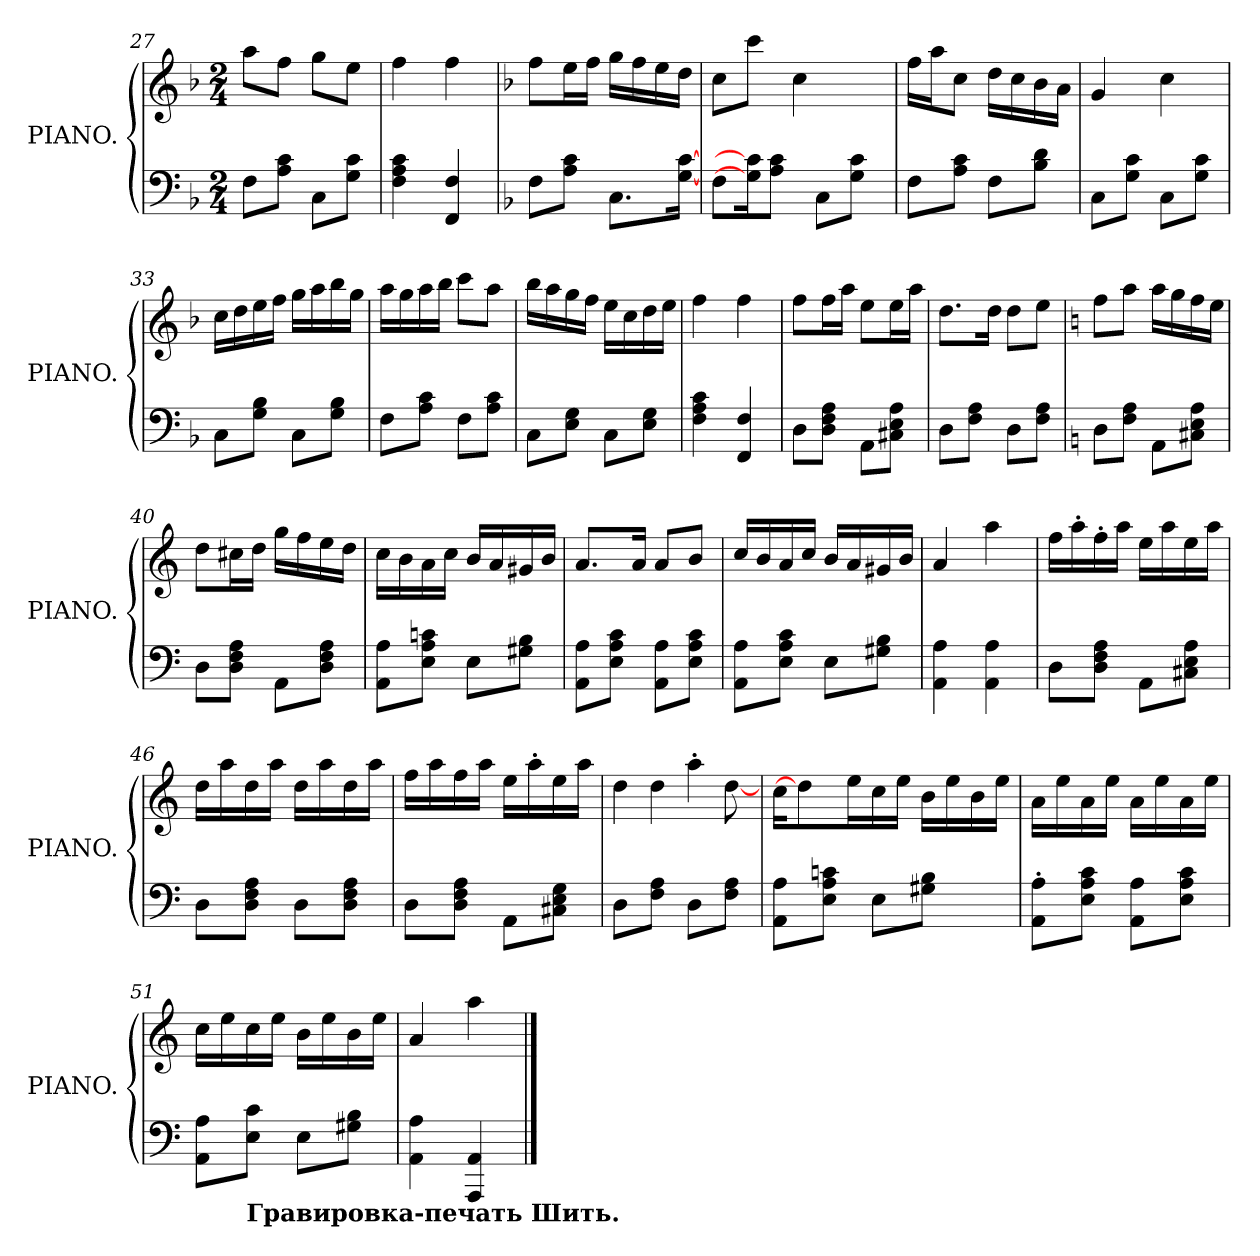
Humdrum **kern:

**kern	**kern
*part1	*part1
*staff2	*staff1
*I"PIANO.	*
*I'PIANO.	*
*clefF4	*clefG2
*k[b-]	*k[b-]
*M2/4	*M2/4
=27	=27
8F\L	8aa\L
8A\ 8c\J	8ff\J
8C\L	8gg\L
8G\ 8c\J	8ee\J
=28	=28
4F\ 4A\ 4c\	4ff\
4FF/ 4F/	4ff\
!!LO:PB:g=z
=29	=29
*k[b-]	*k[b-]
8F\L	8ff\L
8A\ 8c\J	16ee\L
.	16ff\JJ
8.C\L	16gg\LL
.	16ff\
.	16ee\
[16G\ [16c\J	16dd\JJ
=30	=30
8F\L	8cc\L
16G\] 16c\]J	8ccc\J
8A\ 8c\J	.
.	4cc\
8C\L	.
8G\ 8c\J	.
.	16ryy
=31	=31
8F\L	16ff\LL
.	16aa\J
8A\ 8c\J	8cc\J
8F\L	16dd\LL
.	16cc\
8B-\ 8d\J	16b-\
.	16a\JJ
=32	=32
8C\L	4g/
8G\ 8c\J	.
8C\L	4cc\
8G\ 8c\J	.
=33	=33
8C\L	16cc\LL
.	16dd\
8G\ 8B-\J	16ee\
.	16ff\JJ
8C\L	16gg\LL
.	16aa\
8G\ 8B-\J	16bb-\
.	16gg\JJ
!!LO:LB:g=z
=34	=34
8F\L	16aa\LL
.	16gg\
8A\ 8c\J	16aa\
.	16bb-\JJ
8F\L	8ccc\L
8A\ 8c\J	8aa\J
=35	=35
8C\L	16bb-\LL
.	16aa\
8E\ 8G\J	16gg\
.	16ff\JJ
8C\L	16ee\LL
.	16cc\
8E\ 8G\J	16dd\
.	16ee\JJ
=36	=36
4F\ 4A\ 4c\	4ff\
4FF/ 4F/	4ff\
=37	=37
8D\L	8ff\L
8D\ 8F\ 8A\J	16ff\L
.	16aa\JJ
8AA\L	8ee\L
8C#X\ 8E\ 8A\J	16ee\L
.	16aa\JJ
=38	=38
8D\L	8.dd\L
8F\ 8A\J	.
.	16dd\Jk
8D\L	8dd\L
8F\ 8A\J	8ee\J
!!LO:LB:g=z
=39	=39
*k[]	*k[]
8D\L	8ff\L
8F\ 8A\J	8aa\J
8AA\L	16aa\LL
.	16gg\
8C#X\ 8E\ 8A\J	16ff\
.	16ee\JJ
=40	=40
8D\L	8dd\L
8D\ 8F\ 8A\J	16cc#X\L
.	16dd\JJ
8AA\L	16gg\LL
.	16ff\
8D\ 8F\ 8A\J	16ee\
.	16dd\JJ
=41	=41
8AA\ 8A\L	16cc\LL
.	16b\
8E\ 8A\ 8cn\J	16a\
.	16cc\JJ
8E\L	16b/LL
.	16a/
8G#X\ 8B\J	16g#X/
.	16b/JJ
=42	=42
8AA\ 8A\L	8.a/L
8E\ 8A\ 8c\J	.
.	16a/Jk
8AA\ 8A\L	8a/L
8E\ 8A\ 8c\J	8b/J
=43	=43
8AA\ 8A\L	16cc/LL
.	16b/
8E\ 8A\ 8c\J	16a/
.	16cc/JJ
8E\L	16b/LL
.	16a/
8G#X\ 8B\J	16g#X/
.	16b/JJ
!!LO:LB:g=z
=44	=44
4AA\ 4A\	4a/
4AA\ 4A\	4aa\
=45	=45
8D\L	16ff\LL
.	16aa'>\
8D\ 8F\ 8A\J	16ff'>\
.	16aa\JJ
8AA\L	16ee\LL
.	16aa\
8C#X\ 8E\ 8A\J	16ee\
.	16aa\JJ
=46	=46
8D\L	16dd\LL
.	16aa\
8D\ 8F\ 8A\J	16dd\
.	16aa\JJ
8D\L	16dd\LL
.	16aa\
8D\ 8F\ 8A\J	16dd\
.	16aa\JJ
=47	=47
8D\L	16ff\LL
.	16aa\
8D\ 8F\ 8A\J	16ff\
.	16aa\JJ
8AA\L	16ee\LL
.	16aa'>\
8C#X\ 8E\ 8G\J	16ee\
.	16aa\JJ
!!LO:LB:g=z
=48	=48
*	*^
8D\L	4dd\	8ryy
8F\ 8A\J	.	4dd\
8D\L	4aa'>\	.
8F\ 8A\J	.	[8dd\
*	*v	*v
=49	=49
8AA\ 8A\L	16cc\LL
.	8dd\]
8E\ 8A\ 8cn\J	.
.	16ee\
8E\L	16cc\
.	16ee\JJ
8G#X\ 8B\J	16b\LL
.	16ee\
8ryy	16b\
.	16ee\JJ
=50	=50
8AA\'> 8A\'>L	16a\LL
.	16ee\
8E\ 8A\ 8c\J	16a\
.	16ee\JJ
8AA\ 8A\L	16a\LL
.	16ee\
8E\ 8A\ 8c\J	16a\
.	16ee\JJ
=51	=51
8AA\ 8A\L	16cc\LL
.	16ee\
!LO:TX:b:B:t=Гравировка-печать Шить.	!
8E\ 8c\J	16cc\
.	16ee\JJ
8E\L	16b\LL
.	16ee\
8G#X\ 8B\J	16b\
.	16ee\JJ
=52	=52
4AA\ 4A\	4a/
4AAA/ 4AA/	4aa\
==	==
*-	*-
